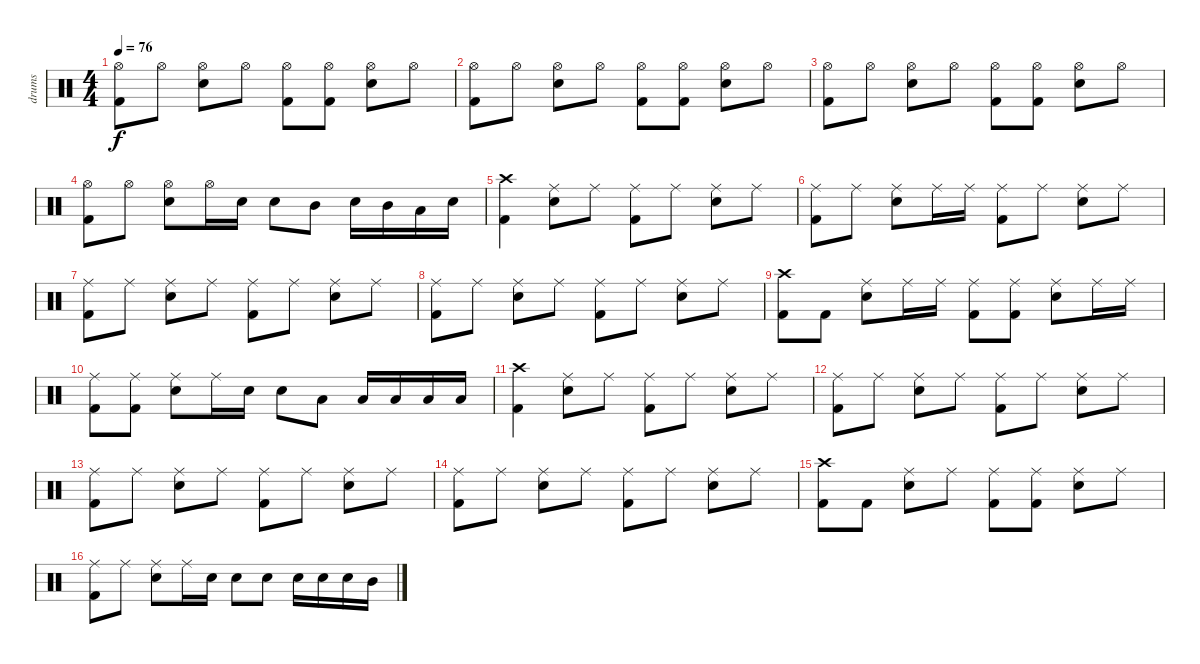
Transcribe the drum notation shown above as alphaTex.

\track ("drums" "drums") {instrument percussion}
\staff {score}
\articulation defaults
\ts (4 4)
\tempo 76
\clef neutral
\ks c
("Hi-Hat (open)" "Kick (hit) 2").8{dy f} "Hi-Hat (open)".8 ("Hi-Hat (open)" "Electric Snare (hit)").8 "Hi-Hat (open)".8 ("Hi-Hat (open)" "Kick (hit) 2").8 ("Hi-Hat (open)" "Kick (hit) 2").8 ("Hi-Hat (open)" "Electric Snare (hit)").8 "Hi-Hat (open)".8 |
("Hi-Hat (open)" "Kick (hit) 2").8 "Hi-Hat (open)".8 ("Hi-Hat (open)" "Electric Snare (hit)").8 "Hi-Hat (open)".8 ("Hi-Hat (open)" "Kick (hit) 2").8 ("Hi-Hat (open)" "Kick (hit) 2").8 ("Hi-Hat (open)" "Electric Snare (hit)").8 "Hi-Hat (open)".8 |
("Hi-Hat (open)" "Kick (hit) 2").8 "Hi-Hat (open)".8 ("Hi-Hat (open)" "Electric Snare (hit)").8 "Hi-Hat (open)".8 ("Hi-Hat (open)" "Kick (hit) 2").8 ("Hi-Hat (open)" "Kick (hit) 2").8 ("Hi-Hat (open)" "Electric Snare (hit)").8 "Hi-Hat (open)".8 |
("Hi-Hat (open)" "Kick (hit) 2").8 "Hi-Hat (open)".8 ("Hi-Hat (open)" "Electric Snare (hit)").8 "Hi-Hat (open)".16 "Electric Snare (hit)".16 "Electric Snare (hit)".8 "Mid Tom (hit)".8 "Electric Snare (hit)".16 "Mid Tom (hit)".16 "Low Floor Tom (hit)".16 "Electric Snare (hit)".16 |
("Crash high (hit)" "Kick (hit) 2").4 ("Ride (middle)" "Electric Snare (hit)").8 "Ride (middle)".8 ("Ride (middle)" "Kick (hit) 2").8 "Ride (middle)".8 ("Ride (middle)" "Electric Snare (hit)").8 "Ride (middle)".8 |
("Ride (middle)" "Kick (hit) 2").8 "Ride (middle)".8 ("Ride (middle)" "Electric Snare (hit)").8 "Ride (middle)".16 "Ride (middle)".16 ("Ride (middle)" "Kick (hit) 2").8 "Ride (middle)".8 ("Ride (middle)" "Electric Snare (hit)").8 "Ride (middle)".8 |
("Ride (middle)" "Kick (hit) 2").8 "Ride (middle)".8 ("Ride (middle)" "Electric Snare (hit)").8 "Ride (middle)".8 ("Ride (middle)" "Kick (hit) 2").8 "Ride (middle)".8 ("Ride (middle)" "Electric Snare (hit)").8 "Ride (middle)".8 |
("Ride (middle)" "Kick (hit) 2").8 "Ride (middle)".8 ("Ride (middle)" "Electric Snare (hit)").8 "Ride (middle)".8 ("Ride (middle)" "Kick (hit) 2").8 "Ride (middle)".8 ("Ride (middle)" "Electric Snare (hit)").8 "Ride (middle)".8 |
("Crash high (hit)" "Kick (hit) 2").8 "Kick (hit) 2".8 ("Ride (middle)" "Electric Snare (hit)").8 "Ride (middle)".16 "Ride (middle)".16 ("Ride (middle)" "Kick (hit) 2").8 ("Ride (middle)" "Kick (hit) 2").8 ("Ride (middle)" "Electric Snare (hit)").8 "Ride (middle)".16 "Ride (middle)".16 |
("Ride (middle)" "Kick (hit) 2").8 ("Ride (middle)" "Kick (hit) 2").8 ("Ride (middle)" "Electric Snare (hit)").8 "Ride (middle)".16 "Electric Snare (hit)".16 "Electric Snare (hit)".8 "Low Floor Tom (hit)".8 "Low Floor Tom (hit)".16 "Low Floor Tom (hit)".16 "Low Tom (hit)".16 "Low Tom (hit)".16 |
("Crash high (hit)" "Kick (hit) 2").4 ("Ride (middle)" "Electric Snare (hit)").8 "Ride (middle)".8 ("Ride (middle)" "Kick (hit) 2").8 "Ride (middle)".8 ("Ride (middle)" "Electric Snare (hit)").8 "Ride (middle)".8 |
("Ride (middle)" "Kick (hit) 2").8 "Ride (middle)".8 ("Ride (middle)" "Electric Snare (hit)").8 "Ride (middle)".8 ("Ride (middle)" "Kick (hit) 2").8 "Ride (middle)".8 ("Ride (middle)" "Electric Snare (hit)").8 "Ride (middle)".8 |
("Ride (middle)" "Kick (hit) 2").8 "Ride (middle)".8 ("Ride (middle)" "Electric Snare (hit)").8 "Ride (middle)".8 ("Ride (middle)" "Kick (hit) 2").8 "Ride (middle)".8 ("Ride (middle)" "Electric Snare (hit)").8 "Ride (middle)".8 |
("Ride (middle)" "Kick (hit) 2").8 "Ride (middle)".8 ("Ride (middle)" "Electric Snare (hit)").8 "Ride (middle)".8 ("Ride (middle)" "Kick (hit) 2").8 "Ride (middle)".8 ("Ride (middle)" "Electric Snare (hit)").8 "Ride (middle)".8 |
("Crash high (hit)" "Kick (hit) 2").8 "Kick (hit) 2".8 ("Ride (middle)" "Electric Snare (hit)").8 "Ride (middle)".8 ("Ride (middle)" "Kick (hit) 2").8 ("Ride (middle)" "Kick (hit) 2").8 ("Ride (middle)" "Electric Snare (hit)").8 "Ride (middle)".8 |
("Ride (middle)" "Kick (hit) 2").8 "Ride (middle)".8 ("Ride (middle)" "Electric Snare (hit)").8 "Ride (middle)".16 "Electric Snare (hit)".16 "Electric Snare (hit)".8 "Electric Snare (hit)".8 "Electric Snare (hit)".16 "Electric Snare (hit)".16 "Electric Snare (hit)".16 "Mid Tom (hit)".16
